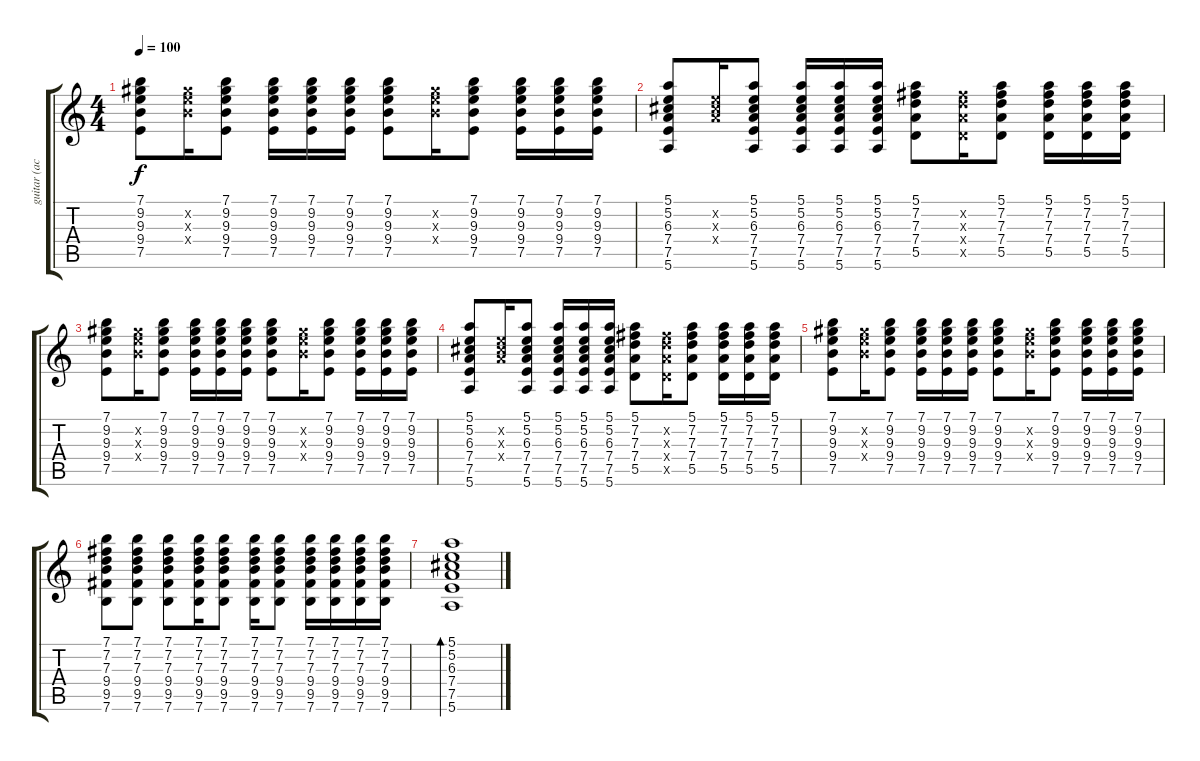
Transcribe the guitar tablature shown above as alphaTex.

\track ("guitar (acoustic)" "guitar (ac") {instrument acousticguitarsteel}
\staff {score tabs}
\tuning (E4 B3 G3 D3 A2 E2) {hide}
\ts (4 4)
\tempo 100
\clef g2
\ks c
(7.1 9.2 9.3 9.4 7.5).8{dy f} (9.2{x} 9.3{x} 9.4{x}).16 (7.1 9.2 9.3 9.4 7.5).8 (7.1 9.2 9.3 9.4 7.5).16 (7.1 9.2 9.3 9.4 7.5).16 (7.1 9.2 9.3 9.4 7.5).16 (7.1 9.2 9.3 9.4 7.5).8 (9.2{x} 9.3{x} 9.4{x}).16 (7.1 9.2 9.3 9.4 7.5).8 (7.1 9.2 9.3 9.4 7.5).16 (7.1 9.2 9.3 9.4 7.5).16 (7.1 9.2 9.3 9.4 7.5).16 |
(5.1 5.2 6.3 7.4 7.5 5.6).8 (5.2{x} 6.3{x} 7.4{x}).16 (5.1 5.2 6.3 7.4 7.5 5.6).8 (5.1 5.2 6.3 7.4 7.5 5.6).16 (5.1 5.2 6.3 7.4 7.5 5.6).16 (5.1 5.2 6.3 7.4 7.5 5.6).16 (5.1 7.2 7.3 7.4 5.5).8 (7.2{x} 7.3{x} 7.4{x} 5.5{x}).16 (5.1 7.2 7.3 7.4 5.5).8 (5.1 7.2 7.3 7.4 5.5).16 (5.1 7.2 7.3 7.4 5.5).16 (5.1 7.2 7.3 7.4 5.5).16 |
(7.1 9.2 9.3 9.4 7.5).8 (9.2{x} 9.3{x} 9.4{x}).16 (7.1 9.2 9.3 9.4 7.5).8 (7.1 9.2 9.3 9.4 7.5).16 (7.1 9.2 9.3 9.4 7.5).16 (7.1 9.2 9.3 9.4 7.5).16 (7.1 9.2 9.3 9.4 7.5).8 (9.2{x} 9.3{x} 9.4{x}).16 (7.1 9.2 9.3 9.4 7.5).8 (7.1 9.2 9.3 9.4 7.5).16 (7.1 9.2 9.3 9.4 7.5).16 (7.1 9.2 9.3 9.4 7.5).16 |
(5.1 5.2 6.3 7.4 7.5 5.6).8 (5.2{x} 6.3{x} 7.4{x}).16 (5.1 5.2 6.3 7.4 7.5 5.6).8 (5.1 5.2 6.3 7.4 7.5 5.6).16 (5.1 5.2 6.3 7.4 7.5 5.6).16 (5.1 5.2 6.3 7.4 7.5 5.6).16 (5.1 7.2 7.3 7.4 5.5).8 (7.2{x} 7.3{x} 7.4{x} 5.5{x}).16 (5.1 7.2 7.3 7.4 5.5).8 (5.1 7.2 7.3 7.4 5.5).16 (5.1 7.2 7.3 7.4 5.5).16 (5.1 7.2 7.3 7.4 5.5).16 |
(7.1 9.2 9.3 9.4 7.5).8 (9.2{x} 9.3{x} 9.4{x}).16 (7.1 9.2 9.3 9.4 7.5).8 (7.1 9.2 9.3 9.4 7.5).16 (7.1 9.2 9.3 9.4 7.5).16 (7.1 9.2 9.3 9.4 7.5).16 (7.1 9.2 9.3 9.4 7.5).8 (9.2{x} 9.3{x} 9.4{x}).16 (7.1 9.2 9.3 9.4 7.5).8 (7.1 9.2 9.3 9.4 7.5).16 (7.1 9.2 9.3 9.4 7.5).16 (7.1 9.2 9.3 9.4 7.5).16 |
(7.1 7.2 7.3 9.4 9.5 7.6).8 (7.1 7.2 7.3 9.4 9.5 7.6).8 (7.1 7.2 7.3 9.4 9.5 7.6).8 (7.1 7.2 7.3 9.4 9.5 7.6).16 (7.1 7.2 7.3 9.4 9.5 7.6).8 (7.1 7.2 7.3 9.4 9.5 7.6).16 (7.1 7.2 7.3 9.4 9.5 7.6).8 (7.1 7.2 7.3 9.4 9.5 7.6).16 (7.1 7.2 7.3 9.4 9.5 7.6).16 (7.1 7.2 7.3 9.4 9.5 7.6).16 (7.1 7.2 7.3 9.4 9.5 7.6).16 |
(5.1 5.2 6.3 7.4 7.5 5.6).1{bd 240}
